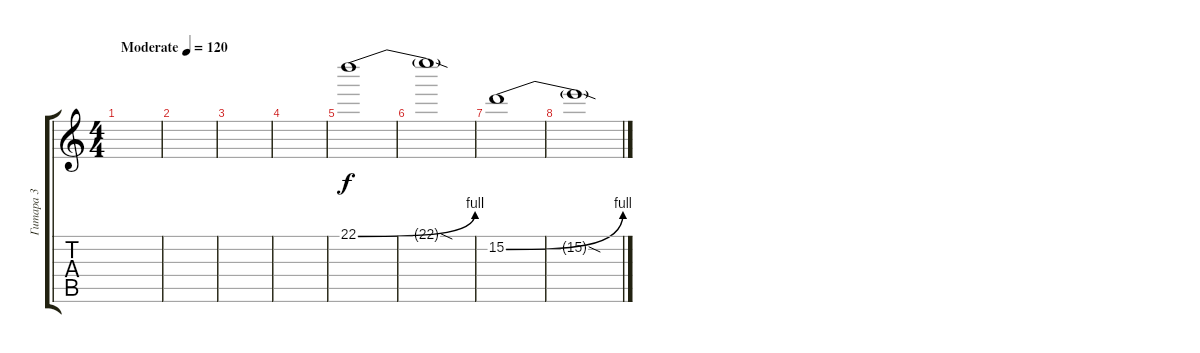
\track ("Гитара 3" "Гитара 3") {instrument distortionguitar}
\staff {score tabs}
\tuning (E4 B3 G3 D3 A2 E2) {hide}
\ts (4 4)
\tempo (120 "Moderate")
\clef g2
\ks c
|
|
|
|
22.1{be (bend 0 0 60 4)}.1 |
22.1{sod t}.1 |
15.2{be (bend 0 0 60 4)}.1 |
15.2{sod t}.1
